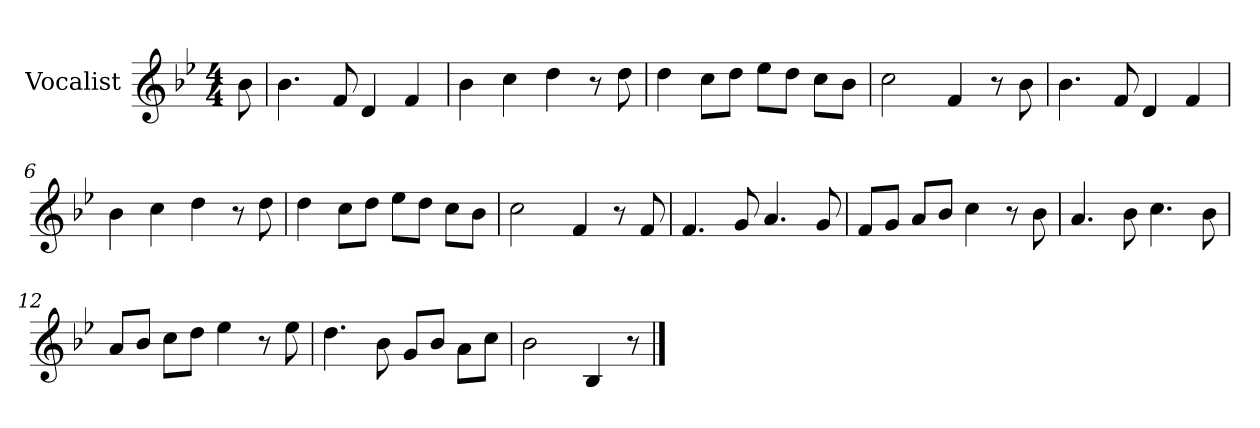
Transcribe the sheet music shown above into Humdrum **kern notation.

**kern
*part1
*staff1
*I"Vocalist
*k[b-e-]
*B-:
*M4/4
=
8b-
=1
4.b-
8f
4d
4f
=2
4b-
4cc
4dd
8r
8dd
=3
4dd
8ccL
8ddJ
8ee-L
8ddJ
8ccL
8b-J
=4
2cc
4f
8r
8b-
=5
4.b-
8f
4d
4f
=6
4b-
4cc
4dd
8r
8dd
=7
4dd
8ccL
8ddJ
8ee-L
8ddJ
8ccL
8b-J
=8
2cc
4f
8r
8f
=9
4.f
8g
4.a
8g
=10
8fL
8gJ
8aL
8b-J
4cc
8r
8b-
=11
4.a
8b-
4.cc
8b-
=12
8aL
8b-J
8ccL
8ddJ
4ee-
8r
8ee-
=13
4.dd
8b-
8gL
8b-J
8aL
8ccJ
=14
2b-
4B-
8r
==
*-
